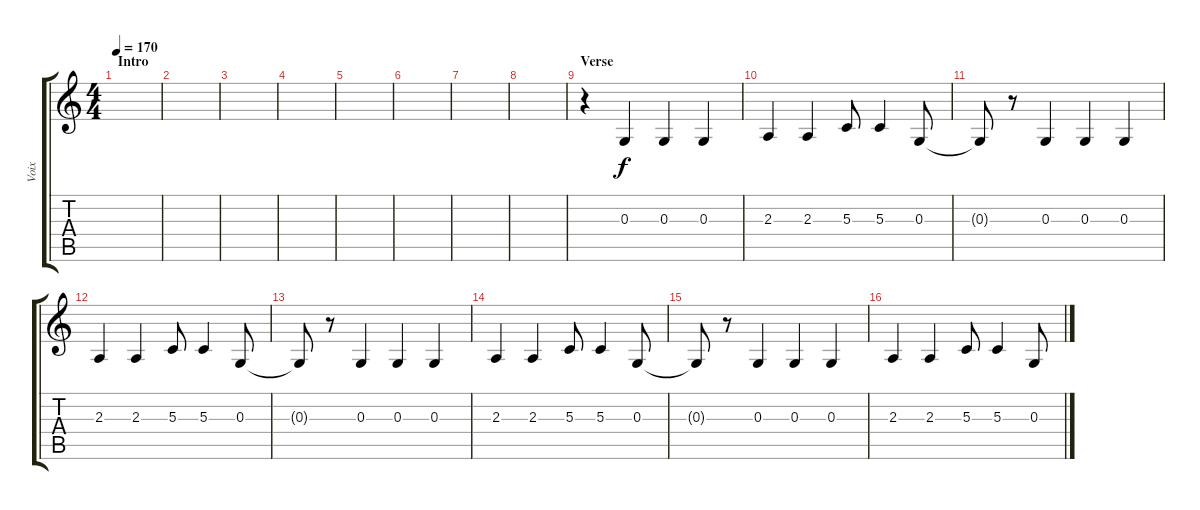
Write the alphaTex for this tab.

\track ("Voix" "Voix") {instrument tenorsax}
\staff {score tabs}
\tuning (E4 B3 G3 D3 A2 E2) {hide}
\ts (4 4)
\section ("" "Intro")
\tempo 170
\clef g2
\ks c
|
|
|
|
|
|
|
|
\section ("" "Verse")
r.4 0.3.4 0.3.4 0.3.4 |
2.3.4 2.3.4 5.3.8 5.3.4 0.3.8 |
0.3{t}.8 r.8 0.3.4 0.3.4 0.3.4 |
2.3.4 2.3.4 5.3.8 5.3.4 0.3.8 |
0.3{t}.8 r.8 0.3.4 0.3.4 0.3.4 |
2.3.4 2.3.4 5.3.8 5.3.4 0.3.8 |
0.3{t}.8 r.8 0.3.4 0.3.4 0.3.4 |
2.3.4 2.3.4 5.3.8 5.3.4 0.3.8
